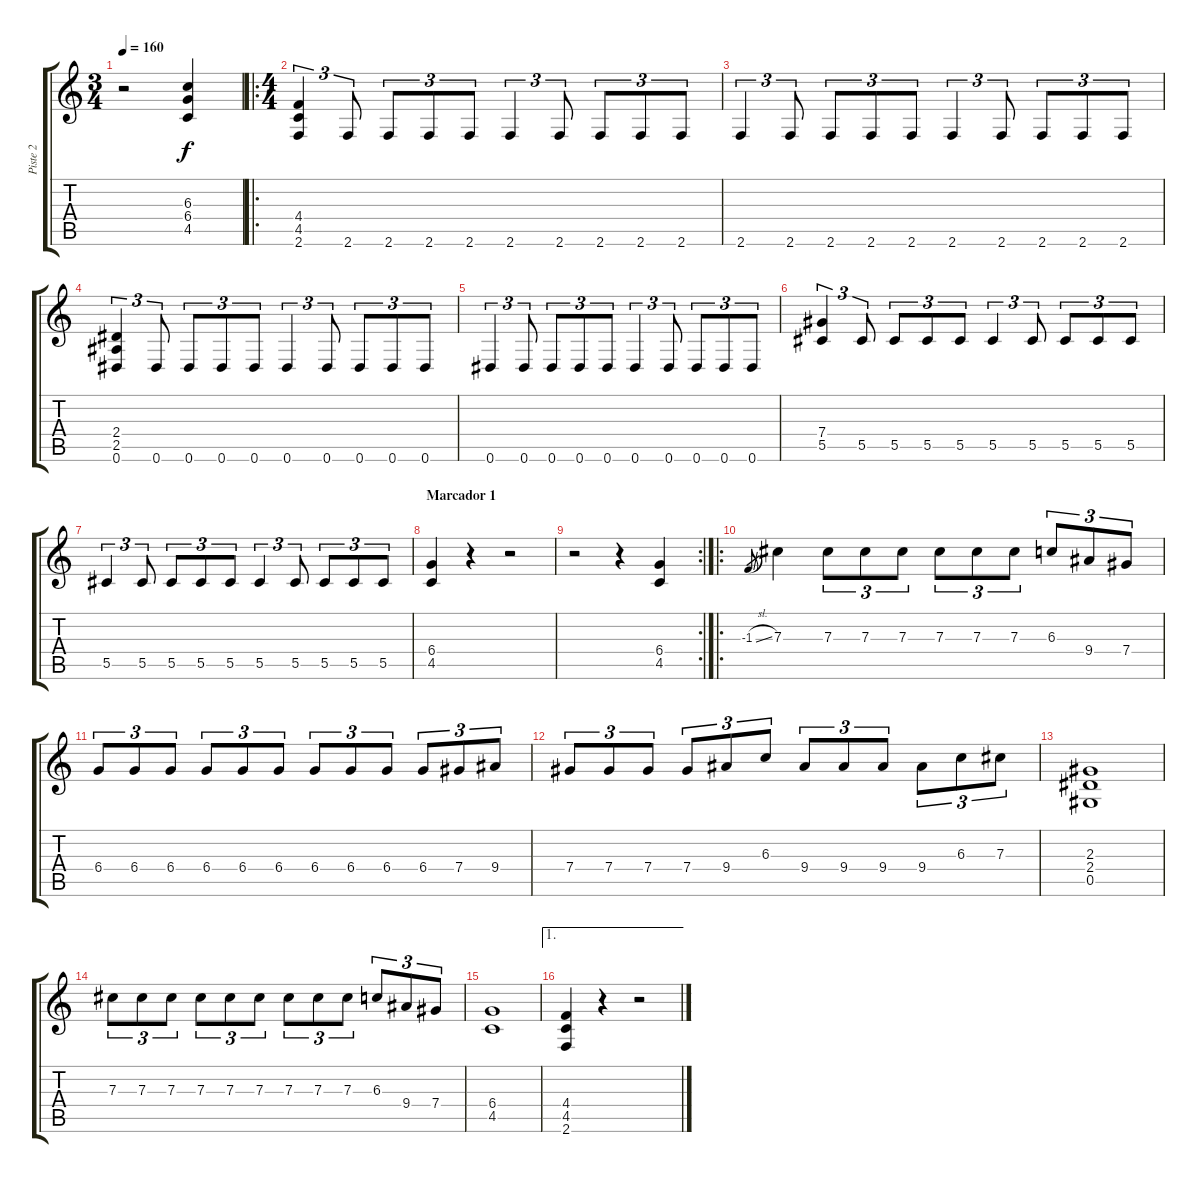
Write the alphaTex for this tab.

\track ("Piste 2" "Piste 2") {instrument distortionguitar}
\staff {score tabs}
\tuning (Eb4 Bb3 Gb3 Db3 Ab2 Eb2) {hide}
\ts (3 4)
\tempo 160
\clef g2
\ks c
r.2{dy f} (6.3 6.4 4.5).4 |
\ro
\ts (4 4)
(4.4 4.5 2.6).4{tu (3 2)} 2.6.8{tu (3 2)} 2.6.8{tu (3 2)} 2.6.8{tu (3 2)} 2.6.8{tu (3 2)} 2.6.4{tu (3 2)} 2.6.8{tu (3 2)} 2.6.8{tu (3 2)} 2.6.8{tu (3 2)} 2.6.8{tu (3 2)} |
2.6.4{tu (3 2)} 2.6.8{tu (3 2)} 2.6.8{tu (3 2)} 2.6.8{tu (3 2)} 2.6.8{tu (3 2)} 2.6.4{tu (3 2)} 2.6.8{tu (3 2)} 2.6.8{tu (3 2)} 2.6.8{tu (3 2)} 2.6.8{tu (3 2)} |
(2.4 2.5 0.6).4{tu (3 2)} 0.6.8{tu (3 2)} 0.6.8{tu (3 2)} 0.6.8{tu (3 2)} 0.6.8{tu (3 2)} 0.6.4{tu (3 2)} 0.6.8{tu (3 2)} 0.6.8{tu (3 2)} 0.6.8{tu (3 2)} 0.6.8{tu (3 2)} |
0.6.4{tu (3 2)} 0.6.8{tu (3 2)} 0.6.8{tu (3 2)} 0.6.8{tu (3 2)} 0.6.8{tu (3 2)} 0.6.4{tu (3 2)} 0.6.8{tu (3 2)} 0.6.8{tu (3 2)} 0.6.8{tu (3 2)} 0.6.8{tu (3 2)} |
(7.4 5.5).4{tu (3 2)} 5.5.8{tu (3 2)} 5.5.8{tu (3 2)} 5.5.8{tu (3 2)} 5.5.8{tu (3 2)} 5.5.4{tu (3 2)} 5.5.8{tu (3 2)} 5.5.8{tu (3 2)} 5.5.8{tu (3 2)} 5.5.8{tu (3 2)} |
5.5.4{tu (3 2)} 5.5.8{tu (3 2)} 5.5.8{tu (3 2)} 5.5.8{tu (3 2)} 5.5.8{tu (3 2)} 5.5.4{tu (3 2)} 5.5.8{tu (3 2)} 5.5.8{tu (3 2)} 5.5.8{tu (3 2)} 5.5.8{tu (3 2)} |
\section ("" "Marcador 1")
(6.4 4.5).4 r.4 r.2 |
\rc 2
r.2 r.4 (6.4 4.5).4 |
\ro
-1.3{sl}.8{gr} 7.3.4 7.3.8{tu (3 2)} 7.3.8{tu (3 2)} 7.3.8{tu (3 2)} 7.3.8{tu (3 2)} 7.3.8{tu (3 2)} 7.3.8{tu (3 2)} 6.3.8{tu (3 2)} 9.4.8{tu (3 2)} 7.4.8{tu (3 2)} |
6.4.8{tu (3 2)} 6.4.8{tu (3 2)} 6.4.8{tu (3 2)} 6.4.8{tu (3 2)} 6.4.8{tu (3 2)} 6.4.8{tu (3 2)} 6.4.8{tu (3 2)} 6.4.8{tu (3 2)} 6.4.8{tu (3 2)} 6.4.8{tu (3 2)} 7.4.8{tu (3 2)} 9.4.8{tu (3 2)} |
7.4.8{tu (3 2)} 7.4.8{tu (3 2)} 7.4.8{tu (3 2)} 7.4.8{tu (3 2)} 9.4.8{tu (3 2)} 6.3.8{tu (3 2)} 9.4.8{tu (3 2)} 9.4.8{tu (3 2)} 9.4.8{tu (3 2)} 9.4.8{tu (3 2)} 6.3.8{tu (3 2)} 7.3.8{tu (3 2)} |
(2.3 2.4 0.5).1 |
7.3.8{tu (3 2)} 7.3.8{tu (3 2)} 7.3.8{tu (3 2)} 7.3.8{tu (3 2)} 7.3.8{tu (3 2)} 7.3.8{tu (3 2)} 7.3.8{tu (3 2)} 7.3.8{tu (3 2)} 7.3.8{tu (3 2)} 6.3.8{tu (3 2)} 9.4.8{tu (3 2)} 7.4.8{tu (3 2)} |
(6.4 4.5).1 |
\ae 1
(4.4 4.5 2.6).4 r.4 r.2
